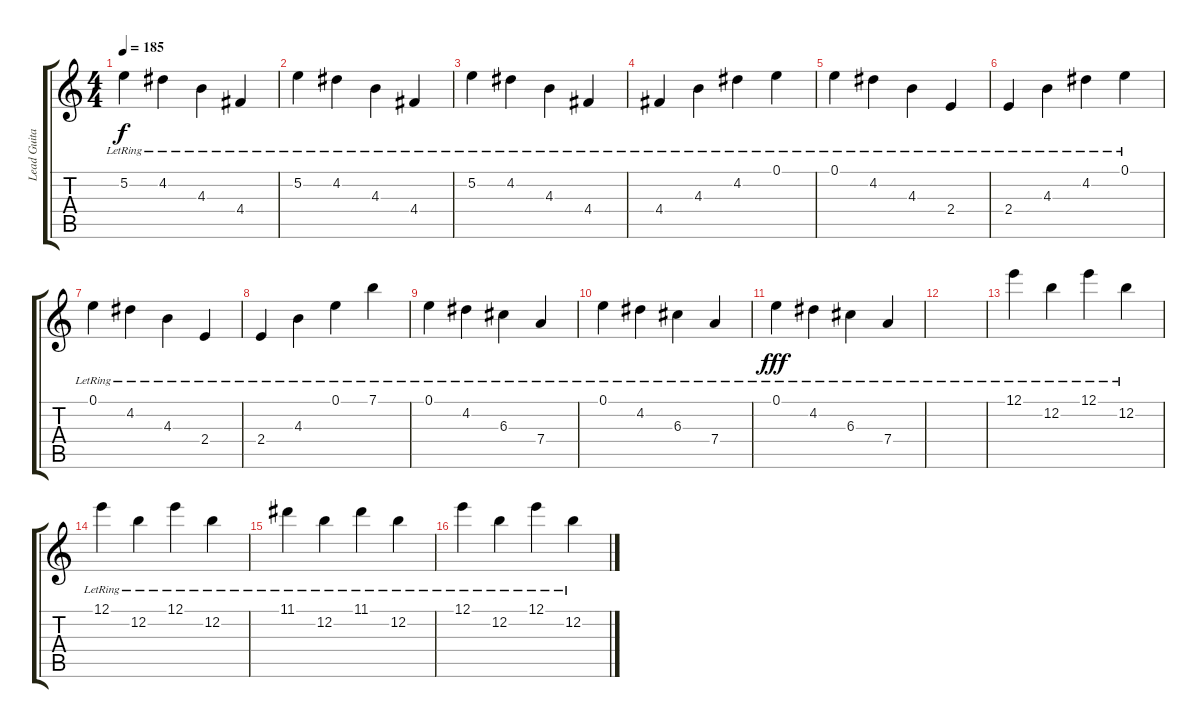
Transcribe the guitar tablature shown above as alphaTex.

\track ("Lead Guitar" "Lead Guita") {instrument overdrivenguitar}
\staff {score tabs}
\tuning (E4 B3 G3 D3 A2 D2) {hide}
\ts (4 4)
\tempo 185
\clef g2
\ks c
5.2{lr}.4{dy f} 4.2{lr}.4 4.3{lr}.4 4.4{lr}.4 |
5.2{lr}.4 4.2{lr}.4 4.3{lr}.4 4.4{lr}.4 |
5.2{lr}.4 4.2{lr}.4 4.3{lr}.4 4.4{lr}.4 |
4.4{lr}.4 4.3{lr}.4 4.2{lr}.4 0.1{lr}.4 |
0.1{lr}.4 4.2{lr}.4 4.3{lr}.4 2.4{lr}.4 |
2.4{lr}.4 4.3{lr}.4 4.2{lr}.4 0.1{lr}.4 |
0.1{lr}.4 4.2{lr}.4 4.3{lr}.4 2.4{lr}.4 |
2.4{lr}.4 4.3{lr}.4 0.1{lr}.4 7.1{lr}.4 |
0.1{lr}.4 4.2{lr}.4 6.3{lr}.4 7.4{lr}.4 |
0.1{lr}.4 4.2{lr}.4 6.3{lr}.4 7.4{lr}.4 |
0.1{lr}.4{dy fff} 4.2{lr}.4 6.3{lr}.4 7.4{lr}.4 |
|
12.1{lr}.4 12.2{lr}.4 12.1{lr}.4 12.2{lr}.4 |
12.1{lr}.4 12.2{lr}.4 12.1{lr}.4 12.2{lr}.4 |
11.1{lr}.4 12.2{lr}.4 11.1{lr}.4 12.2{lr}.4 |
12.1{lr}.4 12.2{lr}.4 12.1{lr}.4 12.2{lr}.4
